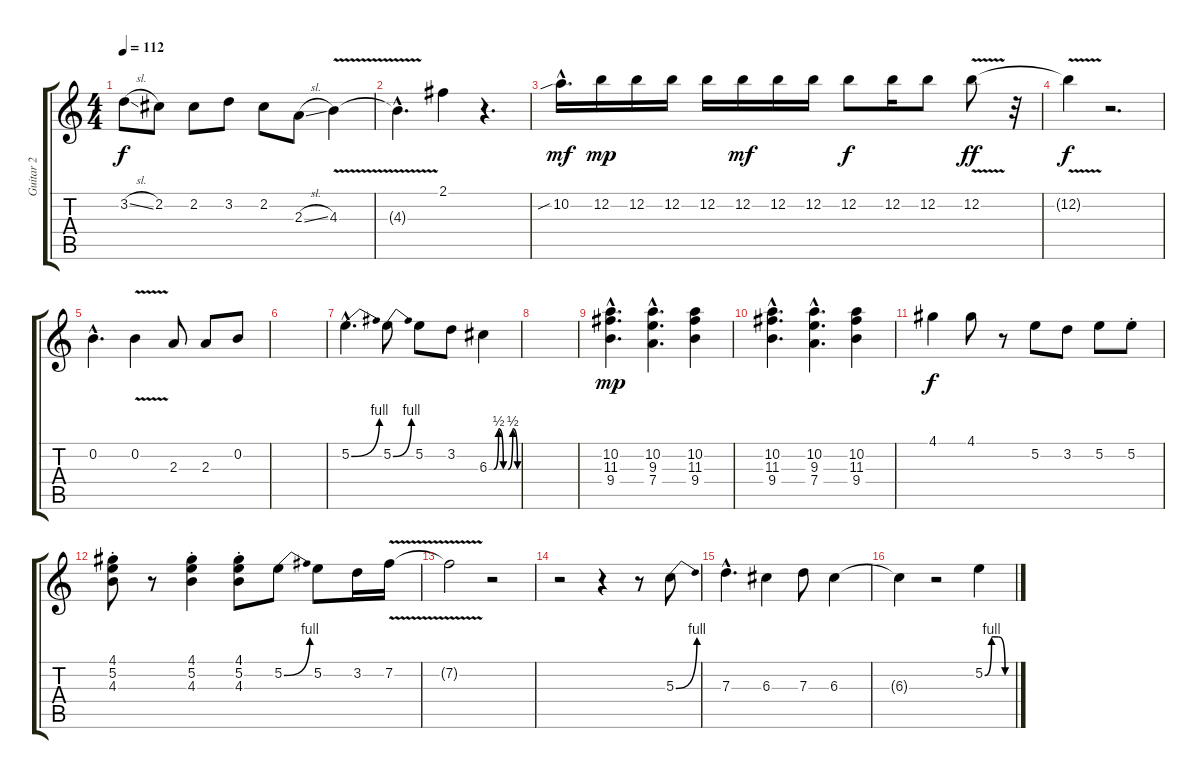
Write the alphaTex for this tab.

\track ("Guitar 2" "Guitar 2") {instrument overdrivenguitar}
\staff {score tabs}
\tuning (E4 B3 G3 D3 A2 E2) {hide}
\ts (4 4)
\tempo 112
\clef g2
\ks c
3.2{sl}.8{dy f} 2.2.8 2.2.8 3.2.8 2.2.8 2.3{sl}.8 4.3{v}.4 |
4.3{hac t}.4{d} 2.1.4 r.4{d} |
10.2{sib hac}.16{d dy mf} 12.2.16{dy mp} 12.2.16 12.2.16 12.2.16 12.2.16{dy mf} 12.2.16 12.2.16 12.2.8{dy f} 12.2.16 12.2.8 12.2{v}.8{dy ff} r.32 |
12.2{t}.4{dy f} r.2{d} |
0.2{hac}.4{d} 0.2{v}.4 2.3.8 2.3.8 0.2.8 |
|
5.2{be (bend 0 0 60 4) hac}.4{d} 5.2{be (bend 0 0 60 4)}.8 5.2.8 3.2.8 6.3{be (custom 0 0 10 0 20 2 30 0 40 0 50 2 60 0)}.4 |
|
(10.2{hac} 11.3{hac} 9.4{hac}).4{d dy mp} (10.2{hac} 9.3{hac} 7.4{hac}).4{d} (10.2 11.3 9.4).4 |
(10.2{hac} 11.3{hac} 9.4{hac}).4{d} (10.2{hac} 9.3{hac} 7.4{hac}).4{d} (10.2 11.3 9.4).4 |
4.1.4{dy f} 4.1.8 r.8 5.2.8 3.2.8 5.2.8 5.2{st}.8 |
(4.1{st} 5.2{st} 4.3{st}).8 r.8 (4.1{st} 5.2{st} 4.3{st}).4 (4.1{st} 5.2{st} 4.3{st}).8 5.2{be (bend 0 0 60 4)}.8 5.2.8 3.2.16 7.2{v}.16 |
7.2{t}.2 r.2 |
r.2 r.4 r.8 5.3{be (bend 0 0 60 4)}.8 |
7.3{hac}.4{d} 6.3.4 7.3.8 6.3.4 |
6.3{t}.4 r.2 5.2{be (custom 0 0 15 4 30 4 45 0 60 0)}.4
